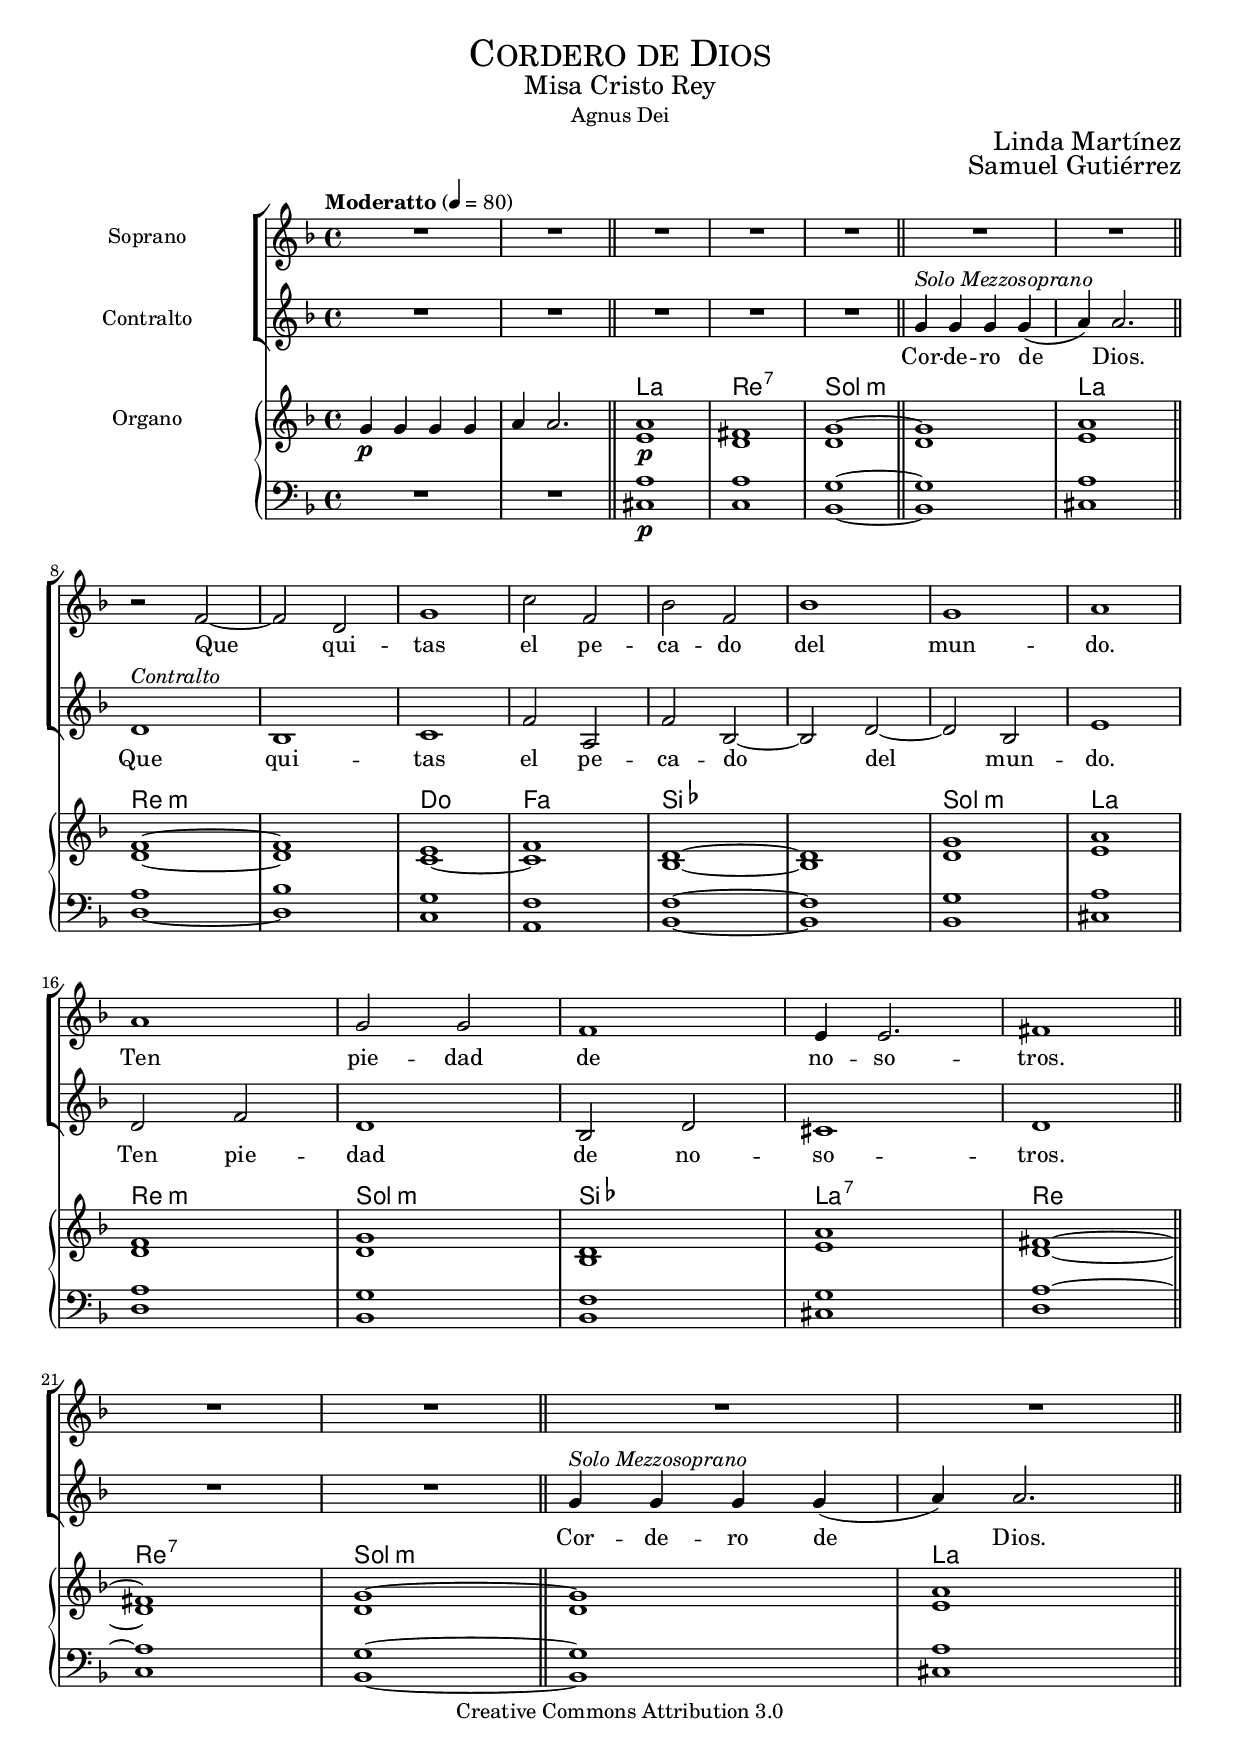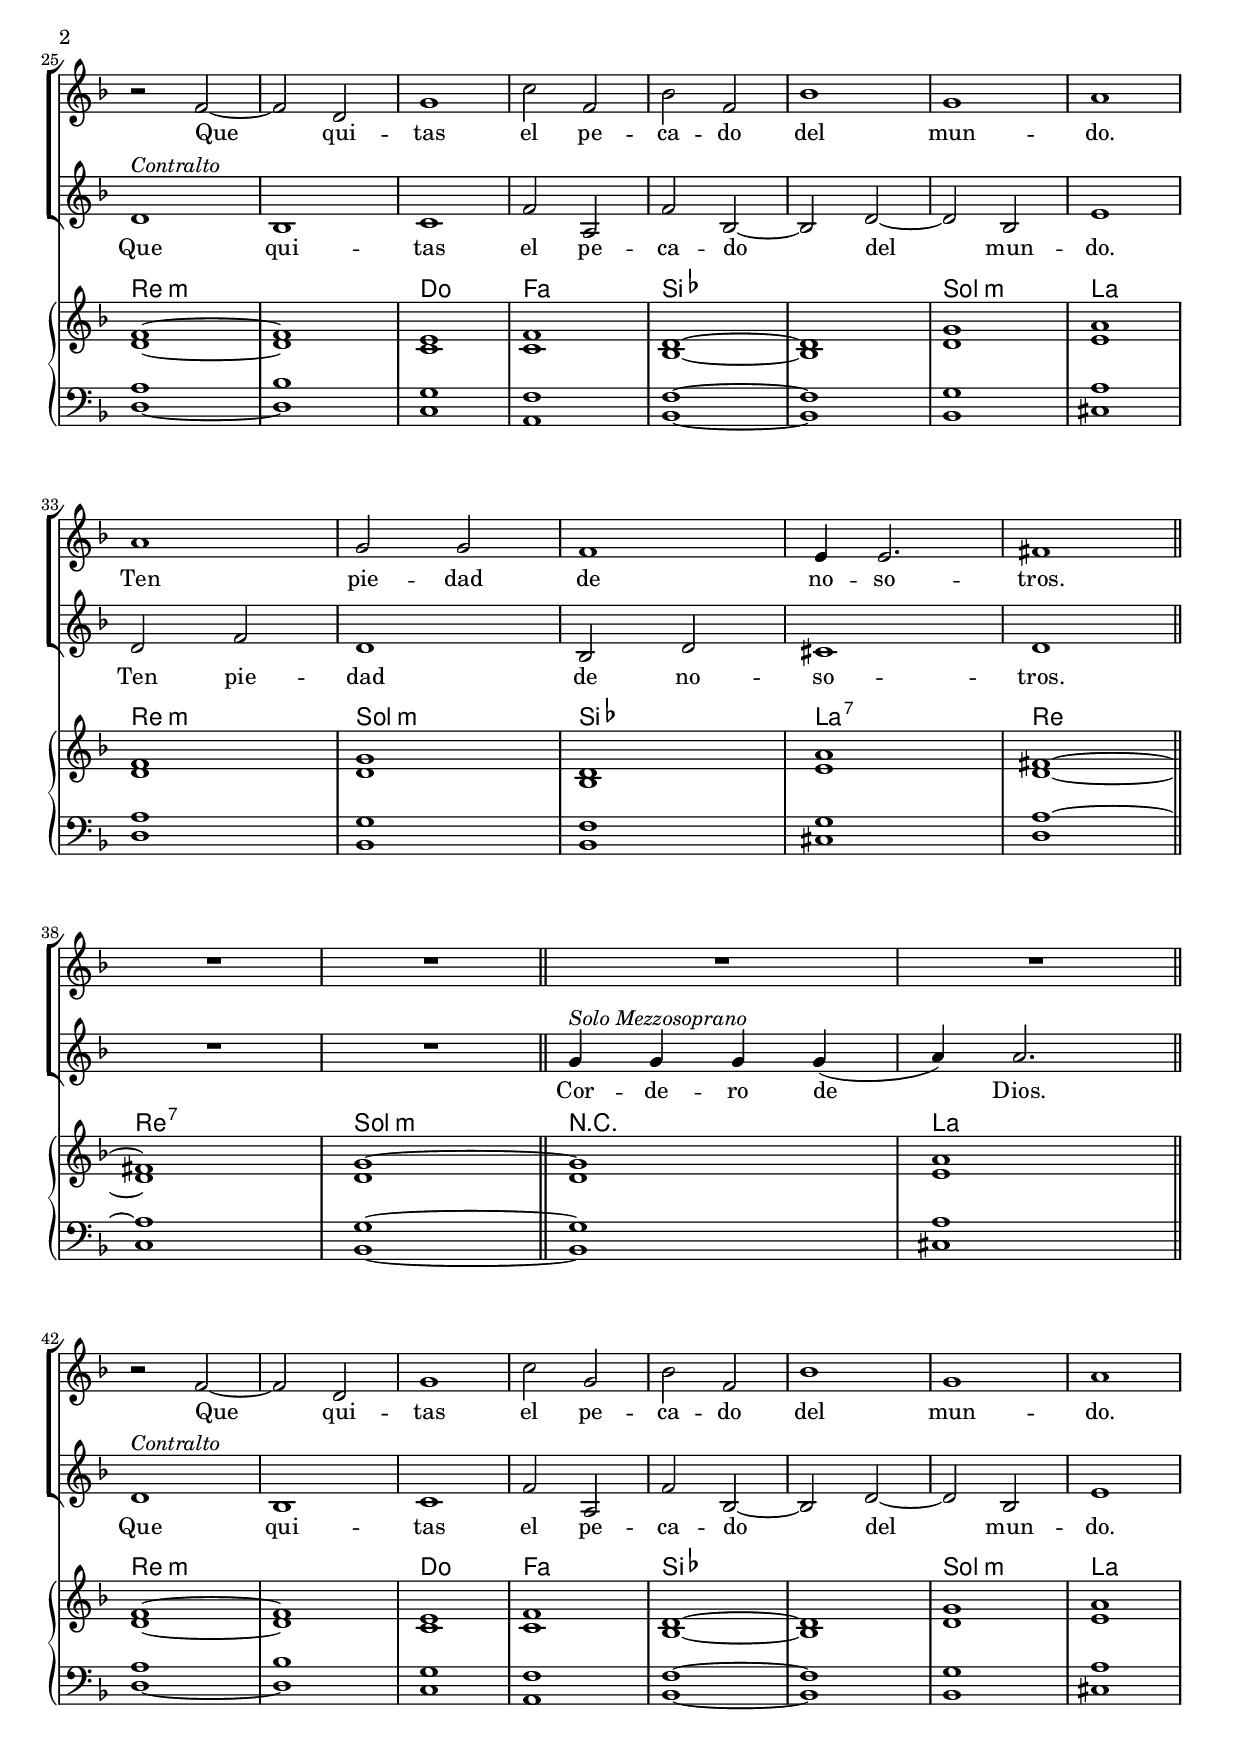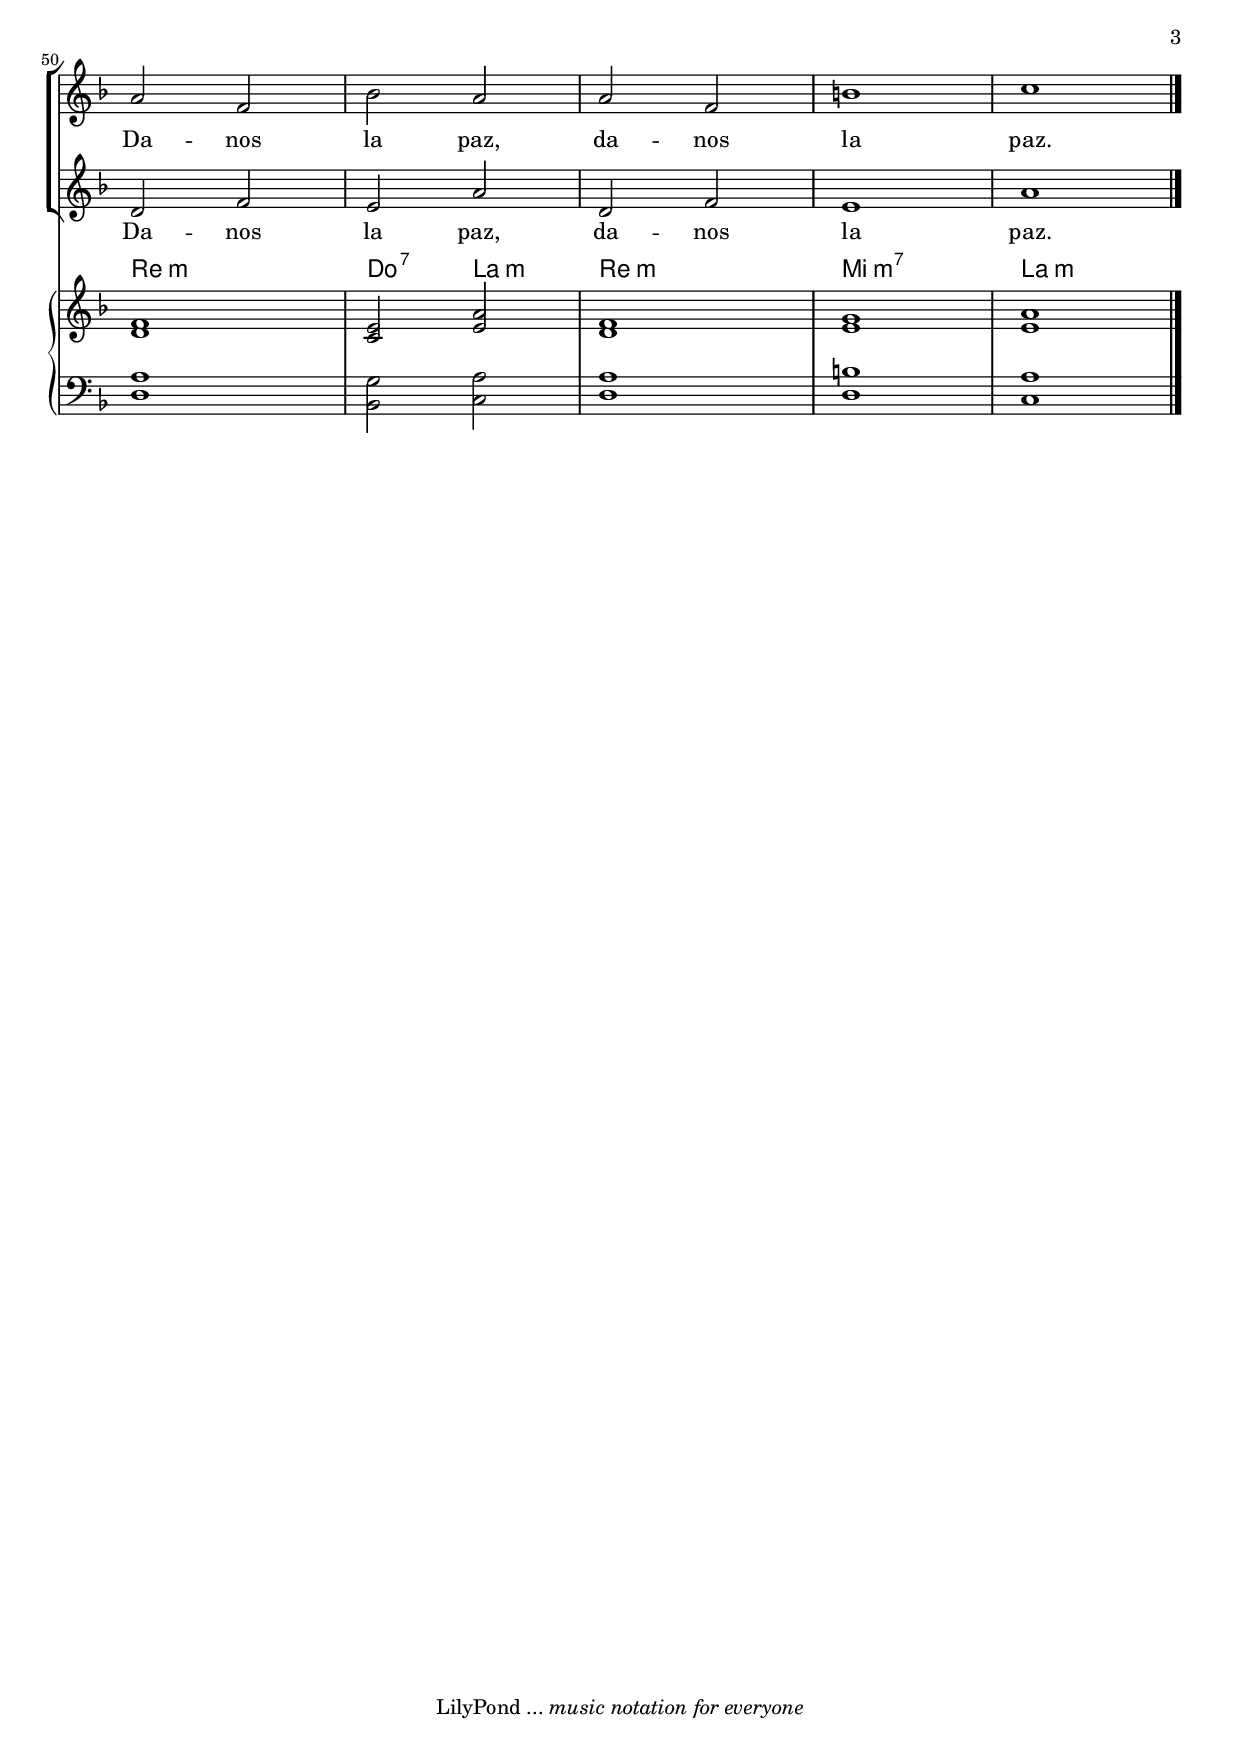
% ****************************************************************
%	Señor ten piedad v3 - Renaissance way melody
%   Text and music with accompaniment by serachsam
% ****************************************************************
\language "espanol"
\version "2.23.2"

% --- Global parameters
particle = 0
jump = \break

% --- Includes
\include "global.ily"
\include "alto.ily"
\include "soprano.ily"
harmonies = \new ChordNames {
  \set ChordNames.midiInstrument = "string ensemble 2"
  \set ChordNames.midiMaximumVolume = #0
  \set chordChanges = ##t
  \chordmode {
    \italianChords
    s1*2 |
    la1 |
    re1:7 |
    sol1:m |
    s1 |
    la1 |
    re1:m |
    s1 |
    do1 |
    fa1 |
    sib1 |
    s1 |
    sol1:m |
    la1 |
    re1:m |
    sol1:m |
    sib1 |
    la1:7 |
    re1 |
    re1:7 |
    sol1:m |
    s1 |
    la1 |
    re1:m |
    s1 |
    do1 |
    fa1 |
    sib1 |
    s1 |
    sol1:m |
    la1 |
    re1:m |
    sol1:m |
    sib1 |
    la1:7 |
    re1 |
    re1:7 |
    sol1:m |
    R1 |
    la1 |
    re1:m |
    s1 |
    do1 |
    fa1 |
    sib1 |
    s1 |
    sol1:m |
    la1 |
    re1:m |
    do2:7 la2:m |
    re1:m |
    mi1:m7 |
    la1:m |
  }
}

notes_soproano = \relative do' {
  R1*2 |
  la'1\p |
  fas1 |
  sol1~ |
  sol1 |
  la1 |
  fa1~ |
  fa1 |
  mi1 |
  fa1 |
  re1~ |
  re1 |
  sol1 |
  la1 |
  fa1 |
  sol1 |
  re1 |
  la'1 |
  fas1~ |
  fas1 |
  sol1~ |
  sol1 |
  la1 |
  fa1~ |
  fa1 |
  mi1 |
  fa1 |
  re1~ |
  re1 |
  sol1 |
  la1 |
  fa1 |
  sol1 |
  re1 |
  la'1 |
  fas1~ |
  fas1 |
  sol1~ |
  sol1 |
  la1 |
  fa1~ |
  fa1 |
  mi1 |
  fa1 |
  re1~ |
  re1 |
  sol1 |
  la1 |
  fa1 |
  mi2 la |
  fa1 |
  sol1 |
  la |
}

notes_alto = \relative do' {
  sol'4\p sol sol sol |
  la la2. | \bar "||" % 02
  mi1 |
  re1 |
  re1 | \bar "||" % 05
  re1 |
  mi1 | \bar "||" #(if (= particle 1) "" jump) % 07
  re1~ |
  re1 |
  do1~ |
  do1 |
  sib1~ |
  sib1 |
  re1 |
  mi1 | #(if (= particle 1) "" jump) % 15
  re1 |
  re1 |
  sib1 |
  mi1 |
  re1~ | #(if (= particle 1) "" jump) % 20
  re1 |
  re1 | \bar "||" % 22
  re1 |
  mi1 | \bar "||" #(if (= particle 1) "" jump) % 24
  re1~ |
  re1 |
  do1 |
  do1 |
  sib1~ |
  sib1 |
  re1 |
  mi1 | #(if (= particle 1) "" jump) % 32
  re1 |
  re1 |
  sib1 |
  mi1 |
  re1~ | \bar "||" #(if (= particle 1) "" jump) % 37
  re1 |
  re1 | \bar "||" % 39
  re1 |
  mi1 | \bar "||" #(if (= particle 1) "" jump) % 41
  re1~ |
  re1 |
  do1 |
  do1 |
  sib1~ |
  sib1 |
  re1 |
  mi1 | #(if (= particle 1) "" jump) % 49
  re1 |
  do2 mi |
  re1 |
  mi1 |
  mi |

  \bar "|."
}

notes_tenor = \relative do {
  R1*2 |
  la'1\p |
  la |
  sol1~ |
  sol1 |
  la1 |
  la1 |
  sib1 |
  sol1 |
  fa1 |
  fa1~ |
  fa1 |
  sol1 |
  la1 |
  la1 |
  sol1 |
  fa1 |
  sol1 |
  la1~ |
  la |
  sol1~ |
  sol1 |
  la1 |
  la1 |
  sib1 |
  sol1 |
  fa1 |
  fa1~ |
  fa1 |
  sol1 |
  la1 |
  la1 |
  sol1 |
  fa1 |
  sol1 |
  la1~ |
  la |
  sol1~ |
  sol1 |
  la1 |
  la1 |
  sib1 |
  sol1 |
  fa1 |
  fa1~ |
  fa1 |
  sol1 |
  la1 |
  la1 |
  sol2 la |
  la1 |
  si1 |
  la1 |
}

notes_bass = \relative do {
  R1*2 |
  dos1\p |
  do |
  sib1~ |
  sib1 |
  dos1 |
  re1~ |
  re1 |
  do1 |
  la1 |
  sib1~ |
  sib1 |
  sib1 |
  dos1 |
  re1 |
  sib1 |
  sib1 |
  dos1 |
  re1 |
  do |
  sib1~ |
  sib1 |
  dos1 |
  re1~ |
  re1 |
  do1 |
  la1 |
  sib1~ |
  sib1 |
  sib1 |
  dos1 |
  re1 |
  sib1 |
  sib1 |
  dos1 |
  re1 |
  do |
  sib1~ |
  sib1 |
  dos1 |
  re1~ |
  re1 |
  do1 |
  la1 |
  sib1~ |
  sib1 |
  sib1 |
  dos1 |
  re1 |
  sib2 do |
  re1 |
  re1 |
  do1 |
}


% --- Global size
#(set-global-staff-size 18)

% --- Header
\markup { \fill-line { \center-column { \fontsize #5 \smallCaps "Cordero de Dios" \fontsize #2 "Misa Cristo Rey" "Agnus Dei" } } }
\markup { \fill-line { " " \center-column { \fontsize #2 "Linda Martínez" } } }
\markup { \fill-line { " " \center-column { \fontsize #2 "Samuel Gutiérrez" } } }
\header {
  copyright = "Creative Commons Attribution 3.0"
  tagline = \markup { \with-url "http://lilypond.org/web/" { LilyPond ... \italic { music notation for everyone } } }
  breakbefore = ##t
}

% --- Music

% --- Harmony

\score {
  <<
    \new ChoirStaff <<
      \new Voice = "soprano" <<
        \set Staff.instrumentName = #"Soprano"
        \set Staff.midiInstrument = #"choir aahs"
        \set Staff.midiMaximumVolume = #1.5
        \global \soprano_music
      >>
      \new Lyrics = "soprano"
      \context Lyrics = "soprano" \lyricsto "soprano" \soprano_lyrics

      \new Voice = "alto" <<
        \set Staff.instrumentName = #"Contralto"
        \set Staff.midiInstrument = #"choir aahs"
        \set Staff.midiMaximumVolume = #1.5
        \global \alto_music
      >>
      \new Lyrics = "alto"
      \context Lyrics = "alto" \lyricsto "alto" \alto_lyrics
    >>
    \harmonies
    \new PianoStaff <<
      \new Staff <<
        \set Staff.instrumentName = #"Organo"
        \set Staff.midiInstrument = #"church organ"
        \set Staff.midiMaximumVolume = #0.6
        \set Staff.printPartCombineTexts = ##f
        \partCombine
        << \global \notes_soproano >>
        << \global \notes_alto >>
      >>
      \new Staff <<
        \set Staff.midiInstrument = #"church organ"
        \set Staff.midiMaximumVolume = #0.6
        \clef bass
        \set Staff.printPartCombineTexts = ##f
        \partCombine
        << \global \notes_tenor >>
        << \global \notes_bass >>
      >>
    >>
  >>
  \midi { }
  \layout { }
}

% --- Paper
\paper{
  #(set-default-paper-size "letter")
  indent=3.5\cm
  page-breaking = #ly:page-turn-breaking
}
